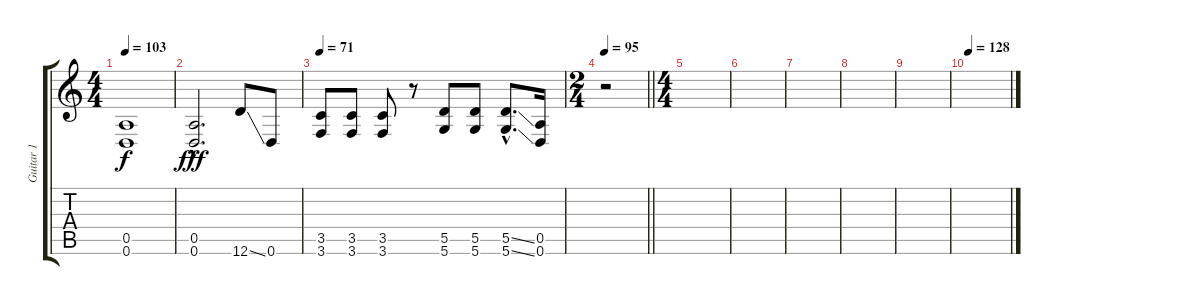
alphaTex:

\track ("Guitar 1" "Guitar 1") {instrument distortionguitar}
\staff {score tabs}
\tuning (E4 B3 G3 D3 A2 D2) {hide}
\ts (4 4)
\tempo 103
\clef g2
\ks c
(0.5{t} 0.6{t}).1{dy f} |
(0.5{hac} 0.6{hac}).2{d dy fff} 12.6{ss}.8 0.6.8 |
\tempo 71
(3.5 3.6).8 (3.5 3.6).8 (3.5 3.6).8 r.8 (5.5 5.6).8 (5.5 5.6).8 (5.5{ss hac} 5.6{ss hac}).8{d} (0.5 0.6).16 |
\ts (2 4)
\tempo 95
\barLineRight lightlight
r.2 |
\ts (4 4)
|
|
|
|
|
\tempo 128
